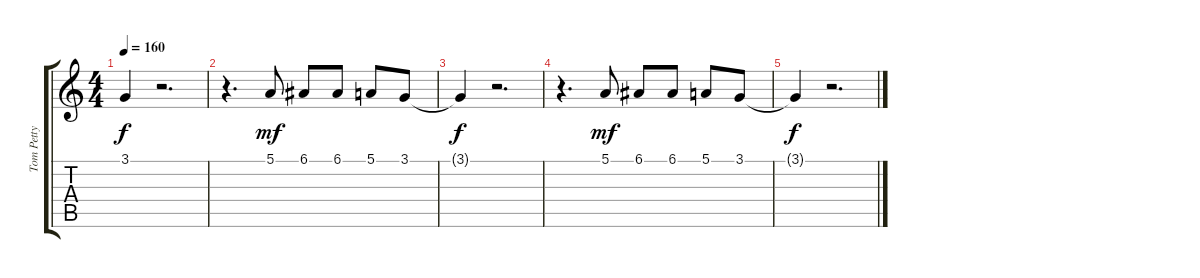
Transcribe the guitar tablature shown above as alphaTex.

\track ("Tom Petty Voice" "Tom Petty ") {instrument fx5brightness}
\staff {score tabs}
\tuning (E4 B3 G3 D3 A2 E2) {hide}
\ts (4 4)
\tempo 160
\clef g2
\ks c
3.1{t}.4{dy f} r.2{d} |
r.4{d} 5.1.8{dy mf volume 3} 6.1.8 6.1.8 5.1.8 3.1.8 |
3.1{t}.4{dy f} r.2{d} |
r.4{d} 5.1.8{dy mf volume 2} 6.1.8 6.1.8 5.1.8 3.1.8 |
3.1{t}.4{dy f} r.2{d}
